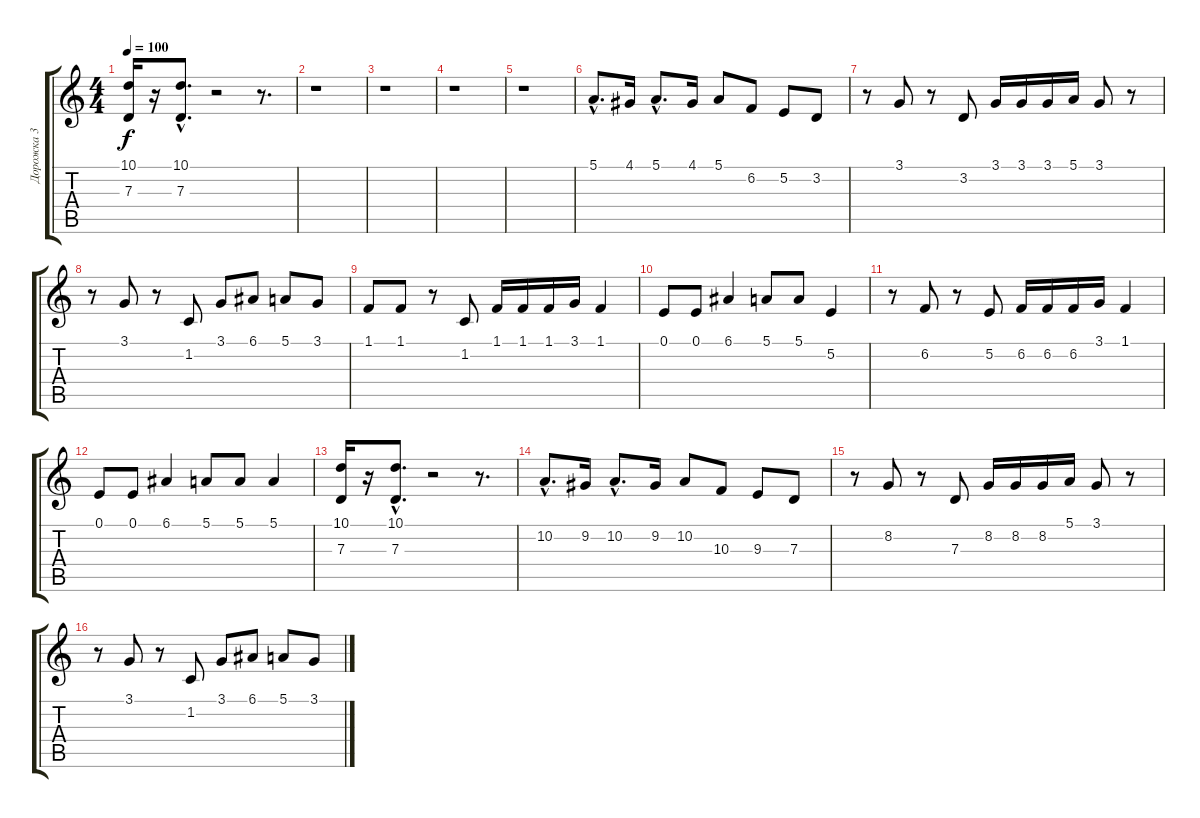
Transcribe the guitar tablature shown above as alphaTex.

\track ("Дорожка 3" "Дорожка 3") {instrument accordion}
\staff {score tabs}
\tuning (E4 B3 G3 D3 A2 E2) {hide}
\ts (4 4)
\tempo 100
\clef g2
\ks c
(10.1 7.3).16{dy f} r.16 (10.1{hac} 7.3{hac}).8{d} r.2 r.8{d} |
r.1 |
r.1 |
r.1 |
r.1 |
5.1{hac}.8{d} 4.1.16 5.1{hac}.8{d} 4.1.16 5.1.8 6.2.8 5.2.8 3.2.8 |
r.8 3.1.8 r.8 3.2.8 3.1.16 3.1.16 3.1.16 5.1.16 3.1.8 r.8 |
r.8 3.1.8 r.8 1.2.8 3.1.8 6.1.8 5.1.8 3.1.8 |
1.1.8 1.1.8 r.8 1.2.8 1.1.16 1.1.16 1.1.16 3.1.16 1.1.4 |
0.1.8 0.1.8 6.1.4 5.1.8 5.1.8 5.2.4 |
r.8 6.2.8 r.8 5.2.8 6.2.16 6.2.16 6.2.16 3.1.16 1.1.4 |
0.1.8 0.1.8 6.1.4 5.1.8 5.1.8 5.1.4 |
(10.1 7.3).16 r.16 (10.1{hac} 7.3{hac}).8{d} r.2 r.8{d} |
10.2{hac}.8{d} 9.2.16 10.2{hac}.8{d} 9.2.16 10.2.8 10.3.8 9.3.8 7.3.8 |
r.8 8.2.8 r.8 7.3.8 8.2.16 8.2.16 8.2.16 5.1.16 3.1.8 r.8 |
r.8 3.1.8 r.8 1.2.8 3.1.8 6.1.8 5.1.8 3.1.8
